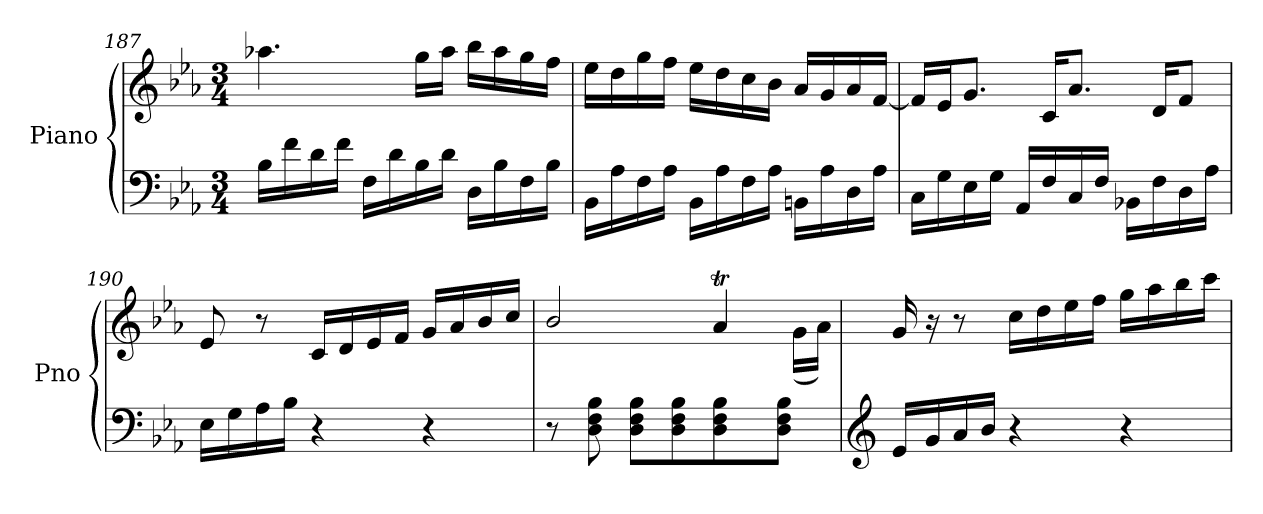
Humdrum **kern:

**kern	**kern
*part1	*part1
*staff2	*staff1
*I"Piano	*
*I'Pno	*
*clefF4	*clefG2
*k[b-e-a-]	*k[b-e-a-]
*E-:	*E-:
*M3/4	*M3/4
=187	=187
16B-\LL	4.aa-X\
16f\	.
16d\	.
16f\JJ	.
16F\LL	.
16d\	.
16B-\	16gg\LL
16d\JJ	16aa-\JJ
16D\LL	16bb-\LL
16B-\	16aa-\
16F\	16gg\
16B-\JJ	16ff\JJ
!!LO:LB:g=z
=188	=188
16BB-\LL	16ee-\LL
16A-\	16dd\
16F\	16gg\
16A-\JJ	16ff\JJ
16BB-\LL	16ee-\LL
16A-\	16dd\
16F\	16cc\
16A-\JJ	16b-\JJ
16BBn\LL	16a-/LL
16A-\	16g/
16D\	16a-/
16A-\JJ	[16f/JJ
=189	=189
16C\LL	16f/LL]
16G\	16e-/J
16E-\	8.g/J
16G\JJ	.
16AA-/LL	.
16F/	16c/KL
16C/	8.a-/J
16F/JJ	.
16BB-X\LL	.
16F\	16d/KL
16D\	8f/J
16A-\JJ	.
=190	=190
16E-\LL	8e-/
16G\	.
16A-\	8r
16B-\JJ	.
4r	16c/LL
.	16d/
.	16e-/
.	16f/JJ
4r	16g/LL
.	16a-/
.	16b-/
.	16cc/JJ
=191	=191
*	*^
8r	2b-/	20%11ryy
8D\ 8F\ 8B-\	.	.
8D\ 8F\ 8B-\L	.	.
8D\ 8F\ 8B-\	.	.
8D\ 8F\ 8B-\	4a-T/	.
*	*	*Xtuplet
.	.	20b-LLyy
.	.	20a-JJyy
8D\ 8F\ 8B-\J	.	.
.	.	(<20g\LL
.	.	20a-\JJ)
*	*v	*v
!!LO:LB:g=z
=192	=192
*clefG2	*
16e-/LL	16g/
16g/	16r
16a-/	8r
16b-/JJ	.
4r	16cc\LL
.	16dd\
.	16ee-\
.	16ff\JJ
4r	16gg\LL
.	16aa-\
.	16bb-\
.	16ccc\JJ
=	=
*-	*-
